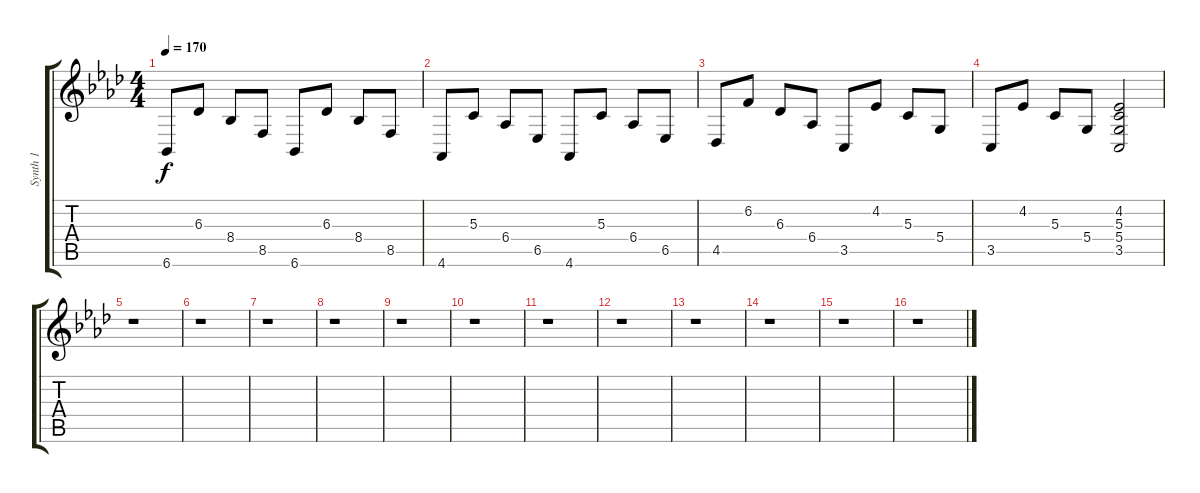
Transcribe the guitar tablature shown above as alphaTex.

\track ("Synth 1" "Synth 1") {instrument acousticgrandpiano}
\staff {score tabs}
\tuning (E4 B3 G3 D3 A2 E2) {hide}
\ts (4 4)
\tempo 170
\clef g2
\ks fminor
6.6.8{dy f} 6.3.8 8.4.8 8.5.8 6.6.8 6.3.8 8.4.8 8.5.8 |
4.6.8 5.3.8 6.4.8 6.5.8 4.6.8 5.3.8 6.4.8 6.5.8 |
4.5.8 6.2.8 6.3.8 6.4.8 3.5.8 4.2.8 5.3.8 5.4.8 |
3.5.8 4.2.8 5.3.8 5.4.8 (4.2 5.3 5.4 3.5).2 |
r.1 |
r.1 |
r.1 |
r.1 |
r.1 |
r.1 |
r.1 |
r.1 |
r.1 |
r.1 |
r.1 |
r.1
